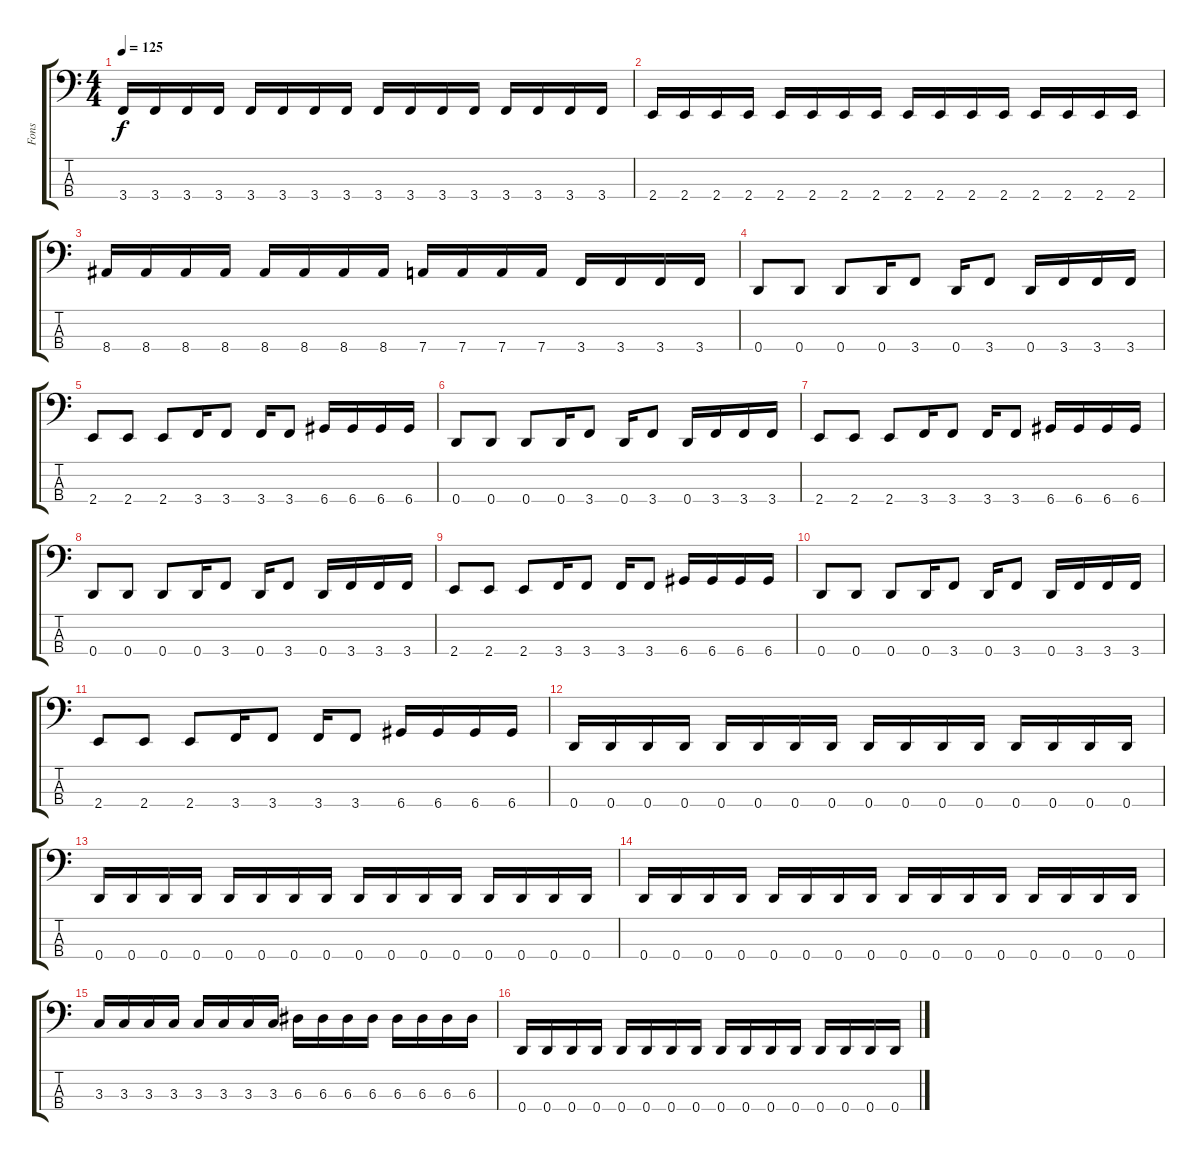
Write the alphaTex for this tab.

\track ("Fons" "Fons") {instrument electricbassfinger}
\staff {score tabs}
\tuning (G2 D2 A1 D1) {hide}
\ts (4 4)
\tempo 125
\clef f4
\ks c
3.4.16{dy f} 3.4.16 3.4.16 3.4.16 3.4.16 3.4.16 3.4.16 3.4.16 3.4.16 3.4.16 3.4.16 3.4.16 3.4.16 3.4.16 3.4.16 3.4.16 |
2.4.16 2.4.16 2.4.16 2.4.16 2.4.16 2.4.16 2.4.16 2.4.16 2.4.16 2.4.16 2.4.16 2.4.16 2.4.16 2.4.16 2.4.16 2.4.16 |
8.4.16 8.4.16 8.4.16 8.4.16 8.4.16 8.4.16 8.4.16 8.4.16 7.4.16 7.4.16 7.4.16 7.4.16 3.4.16 3.4.16 3.4.16 3.4.16 |
0.4.8 0.4.8 0.4.8 0.4.16 3.4.8 0.4.16 3.4.8 0.4.16 3.4.16 3.4.16 3.4.16 |
2.4.8 2.4.8 2.4.8 3.4.16 3.4.8 3.4.16 3.4.8 6.4.16 6.4.16 6.4.16 6.4.16 |
0.4.8 0.4.8 0.4.8 0.4.16 3.4.8 0.4.16 3.4.8 0.4.16 3.4.16 3.4.16 3.4.16 |
2.4.8 2.4.8 2.4.8 3.4.16 3.4.8 3.4.16 3.4.8 6.4.16 6.4.16 6.4.16 6.4.16 |
0.4.8 0.4.8 0.4.8 0.4.16 3.4.8 0.4.16 3.4.8 0.4.16 3.4.16 3.4.16 3.4.16 |
2.4.8 2.4.8 2.4.8 3.4.16 3.4.8 3.4.16 3.4.8 6.4.16 6.4.16 6.4.16 6.4.16 |
0.4.8 0.4.8 0.4.8 0.4.16 3.4.8 0.4.16 3.4.8 0.4.16 3.4.16 3.4.16 3.4.16 |
2.4.8 2.4.8 2.4.8 3.4.16 3.4.8 3.4.16 3.4.8 6.4.16 6.4.16 6.4.16 6.4.16 |
0.4.16 0.4.16 0.4.16 0.4.16 0.4.16 0.4.16 0.4.16 0.4.16 0.4.16 0.4.16 0.4.16 0.4.16 0.4.16 0.4.16 0.4.16 0.4.16 |
0.4.16 0.4.16 0.4.16 0.4.16 0.4.16 0.4.16 0.4.16 0.4.16 0.4.16 0.4.16 0.4.16 0.4.16 0.4.16 0.4.16 0.4.16 0.4.16 |
0.4.16 0.4.16 0.4.16 0.4.16 0.4.16 0.4.16 0.4.16 0.4.16 0.4.16 0.4.16 0.4.16 0.4.16 0.4.16 0.4.16 0.4.16 0.4.16 |
3.3.16 3.3.16 3.3.16 3.3.16 3.3.16 3.3.16 3.3.16 3.3.16 6.3.16 6.3.16 6.3.16 6.3.16 6.3.16 6.3.16 6.3.16 6.3.16 |
0.4.16 0.4.16 0.4.16 0.4.16 0.4.16 0.4.16 0.4.16 0.4.16 0.4.16 0.4.16 0.4.16 0.4.16 0.4.16 0.4.16 0.4.16 0.4.16
